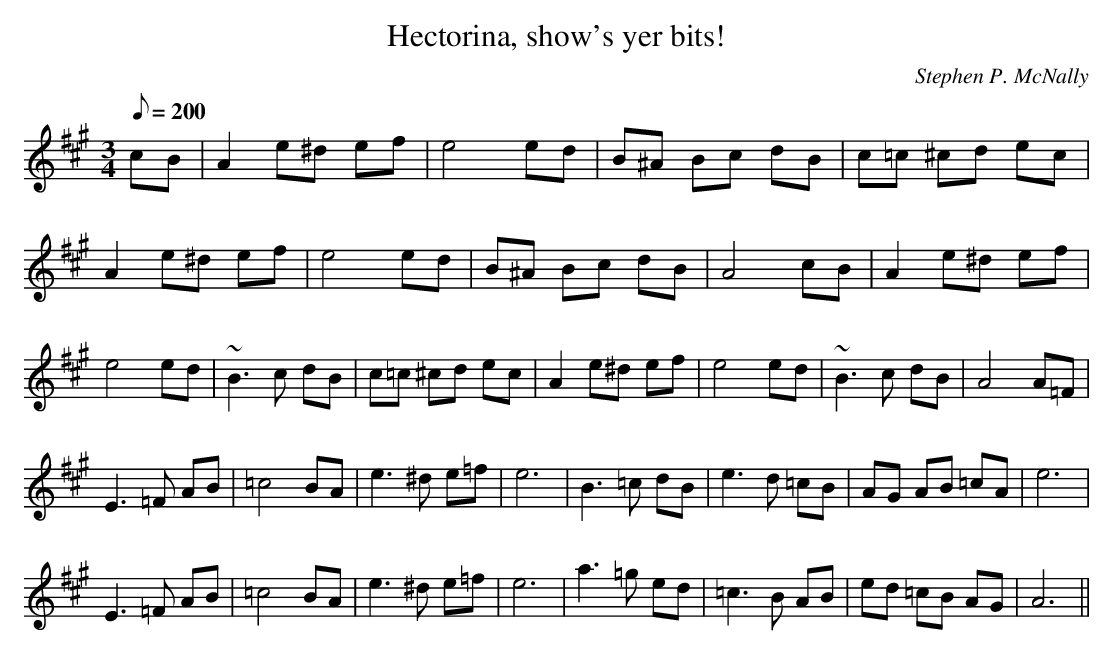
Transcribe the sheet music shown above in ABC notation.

X:1
T:Hectorina, show's yer bits!
M:3/4
L:1/8
Q:200
C:Stephen P. McNally
K:A
cB|A2 e^d ef|e4 ed|B^A Bc dB|c=c ^cd ec|A2 e^d ef|e4 ed|B^A Bc dB|A4 cB|
A2 e^d ef|e4 ed|~B3 c dB|c=c ^cd ec|A2 e^d ef|e4 ed|~B3 c dB|A4 A=F|!
E3 =F AB|=c4 BA|e3 ^d e=f|e6|B3 =c dB|e3d =cB|AG AB =cA|e6|!
E3 =F AB|=c4 BA|e3 ^d e=f|e6|a3 =g ed|=c3 B AB|ed =cB AG|A6||
